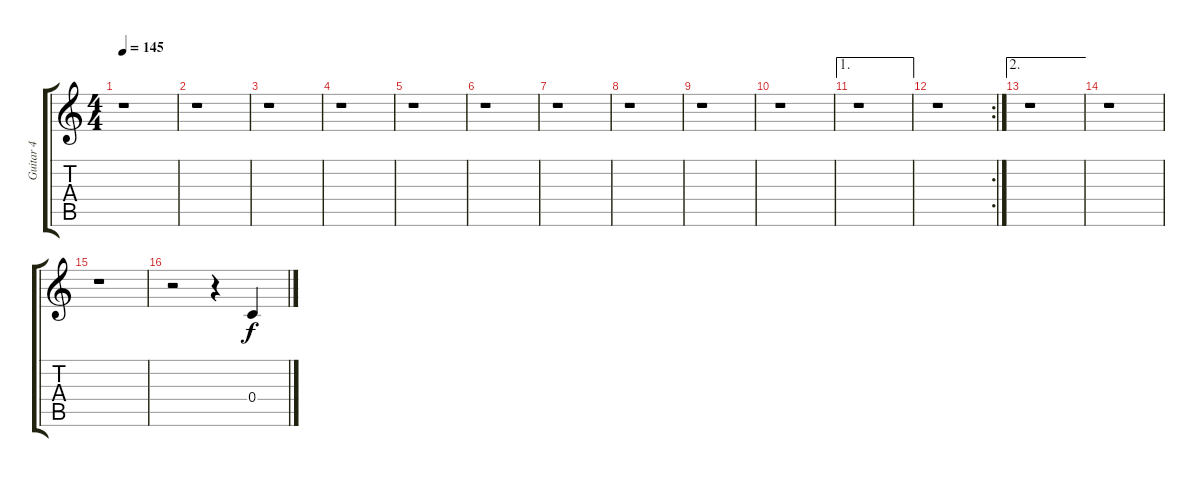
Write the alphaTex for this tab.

\track ("Guitar 4" "Guitar 4") {instrument acousticguitarsteel}
\staff {score tabs}
\tuning (D4 A3 F3 C3 G2 C2) {hide}
\ts (4 4)
\tempo 145
\clef g2
\ks c
r.1{dy f} |
r.1 |
r.1 |
r.1 |
r.1 |
r.1 |
r.1 |
r.1 |
r.1 |
r.1 |
\ae 1
r.1 |
\rc 2
r.1 |
\ae 2
r.1 |
r.1 |
r.1 |
r.2 r.4 0.4.4
